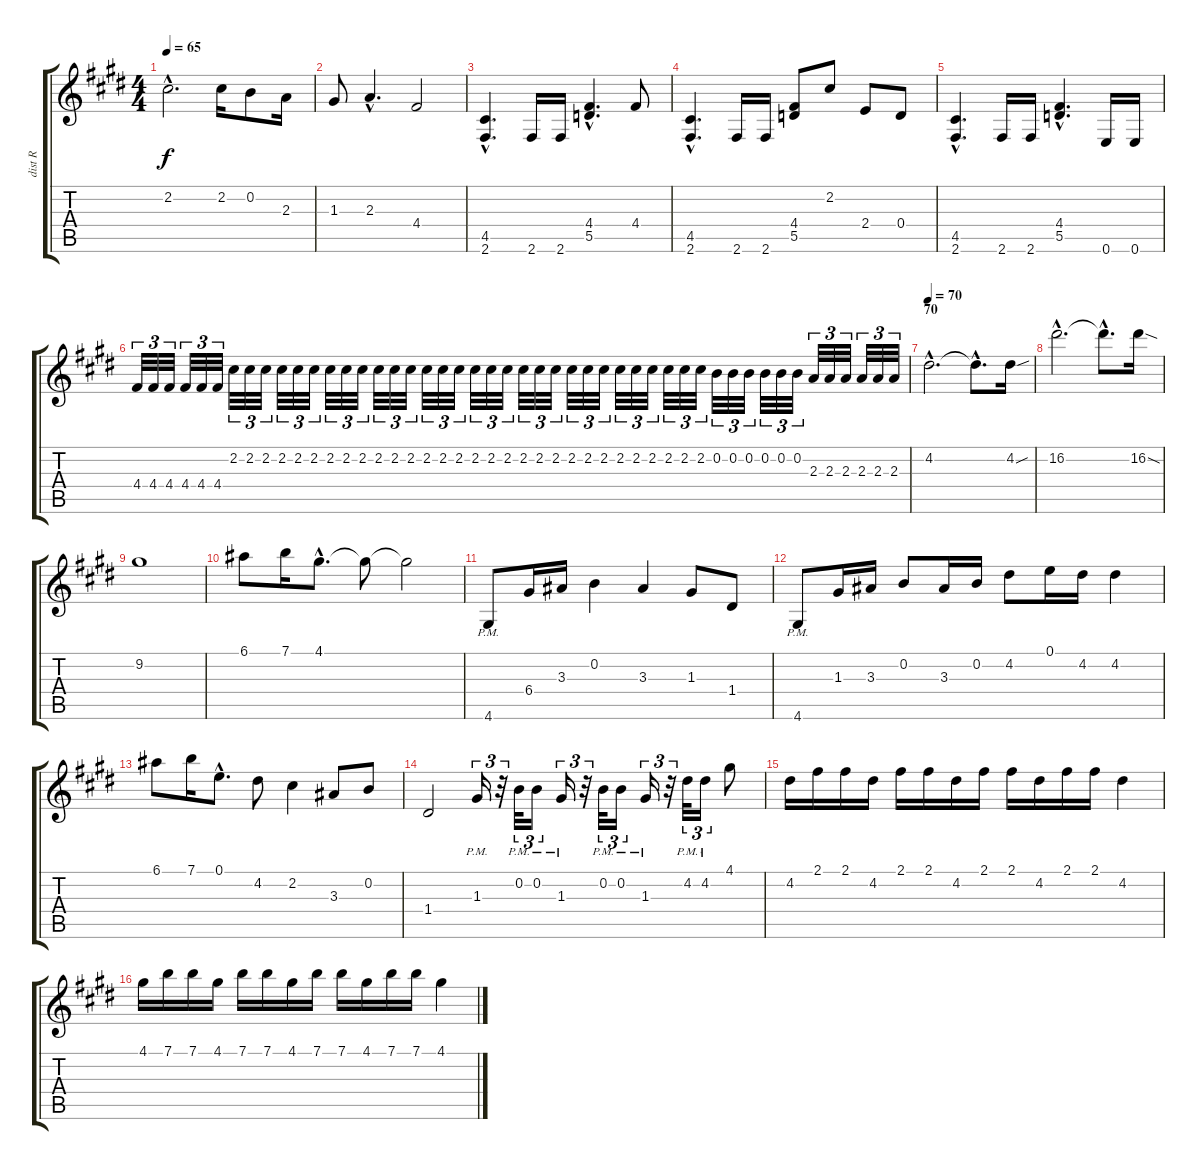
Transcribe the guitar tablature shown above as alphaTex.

\track ("dist R" "dist R") {instrument distortionguitar}
\staff {score tabs}
\tuning (E4 B3 G3 D3 A2 E2) {hide}
\ts (4 4)
\tempo 65
\clef g2
\ks e
2.2{hac}.2{d dy f instrument distortionguitar} 2.2.16 0.2.8 2.3.16 |
1.3.8 2.3{hac}.4{d} 4.4.2 |
(4.5{hac} 2.6{hac}).4{d} 2.6.16 2.6.16 (4.4{hac} 5.5{hac}).4{d} 4.4.8 |
(4.5{hac} 2.6{hac}).4{d} 2.6.16 2.6.16 (4.4 5.5).8 2.2.8 2.4.8 0.4.8 |
(4.5{hac} 2.6{hac}).4{d} 2.6.16 2.6.16 (4.4{hac} 5.5{hac}).4{d} 0.6.16 0.6.16 |
4.4.32{tu (3 2)} 4.4.32{tu (3 2)} 4.4.32{tu (3 2)} 4.4.32{tu (3 2)} 4.4.32{tu (3 2)} 4.4.32{tu (3 2)} 2.2.32{tu (3 2)} 2.2.32{tu (3 2)} 2.2.32{tu (3 2)} 2.2.32{tu (3 2)} 2.2.32{tu (3 2)} 2.2.32{tu (3 2)} 2.2.32{tu (3 2)} 2.2.32{tu (3 2)} 2.2.32{tu (3 2)} 2.2.32{tu (3 2)} 2.2.32{tu (3 2)} 2.2.32{tu (3 2)} 2.2.32{tu (3 2)} 2.2.32{tu (3 2)} 2.2.32{tu (3 2)} 2.2.32{tu (3 2)} 2.2.32{tu (3 2)} 2.2.32{tu (3 2)} 2.2.32{tu (3 2)} 2.2.32{tu (3 2)} 2.2.32{tu (3 2)} 2.2.32{tu (3 2)} 2.2.32{tu (3 2)} 2.2.32{tu (3 2)} 2.2.32{tu (3 2)} 2.2.32{tu (3 2)} 2.2.32{tu (3 2)} 2.2.32{tu (3 2)} 2.2.32{tu (3 2)} 2.2.32{tu (3 2)} 0.2.32{tu (3 2)} 0.2.32{tu (3 2)} 0.2.32{tu (3 2)} 0.2.32{tu (3 2)} 0.2.32{tu (3 2)} 0.2.32{tu (3 2)} 2.3.32{tu (3 2)} 2.3.32{tu (3 2)} 2.3.32{tu (3 2)} 2.3.32{tu (3 2)} 2.3.32{tu (3 2)} 2.3.32{tu (3 2)} |
\section ("" "70")
\tempo 70
4.2{hac}.2{d} 4.2{hac t}.8{d} 4.2{sou}.16 |
16.2{hac}.2{d} 16.2{hac t}.8{d} 16.2{sod}.16 |
9.2.1 |
6.1.8 7.1.16 4.1{hac}.8{d} 4.1{t}.8 4.1{t}.2 |
4.6{pm}.8 6.4.16 3.3.16 0.2.4 3.3.4 1.3.8 1.4.8 |
4.6{pm}.8 1.3.16 3.3.16 0.2.8 3.3.16 0.2.16 4.2.8 0.1.16 4.2.16 4.2.4 |
6.1.8 7.1.16 0.1{hac}.8{d} 4.2.8 2.2.4 3.3.8 0.2.8 |
1.4.2 1.3{pm}.16{tu (3 2)} r.32{tu (3 2)} 0.2{pm}.32{tu (3 2)} 0.2{pm}.16{tu (3 2)} 1.3{pm}.16{tu (3 2)} r.32{tu (3 2)} 0.2{pm}.32{tu (3 2)} 0.2{pm}.16{tu (3 2)} 1.3{pm}.16{tu (3 2)} r.32{tu (3 2)} 4.2{pm}.32{tu (3 2)} 4.2{pm}.16{tu (3 2)} 4.1.8 |
4.2.16 2.1.16 2.1.16 4.2.16 2.1.16 2.1.16 4.2.16 2.1.16 2.1.16 4.2.16 2.1.16 2.1.16 4.2.4 |
4.1.16 7.1.16 7.1.16 4.1.16 7.1.16 7.1.16 4.1.16 7.1.16 7.1.16 4.1.16 7.1.16 7.1.16 4.1.4
